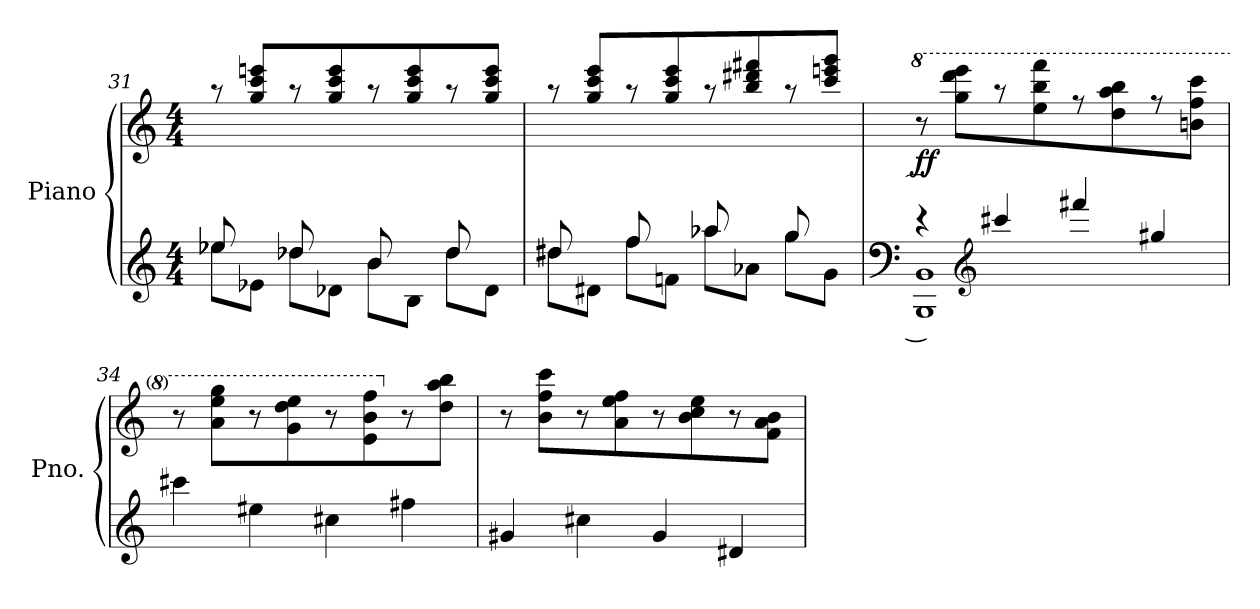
**kern	**kern	**dynam
*part1	*part1	*part1
*staff2	*staff1	*staff1/2
*I"Piano	*	*
*I'Pno.	*	*
*clefG2	*clefG2	*
*k[]	*k[]	*
*M4/4	*M4/4	*
=31	=31	=31
*^	*^	*
8ee-X/L	8ee-\L	8raa	8ryy	.
8ryy	8e-X\J	8gg/ 8ccc/ 8eeeni/L	8dd\	.
8dd-X/	8dd-\L	8raa	8ryy	.
8ryy	8d-X\J	8gg/ 8ccc/ 8eee/	8cc\J	.
8b/L	8b\L	8raa	8ryy	.
8ryy	8B\J	8gg/ 8ccc/ 8eee/	8cc\	.
8dd-/	8dd-\L	8raa	8ryy	.
8ryy	8d-i\J	8gg/ 8ccc/ 8eee/J	8ddni\J	.
=32	=32	=32	=32	=32
8dd#X/L	8dd#\L	8raa	8ryy	.
8ryy	8d#X\J	8gg/ 8ccc/ 8eee/L	8ee\	.
8ff/	8ff\L	8raa	8ryy	.
8ryy	8fni\J	8gg/ 8ccc/ 8eee/	8ff#X\J	.
8aa-X/L	8aa-\L	8raa	8ryy	.
8ryy	8a-X\J	8bb/ 8ddd#X/ 8fff#X/	8ee#X\	.
8gg/	8gg\L	8raa	8ryy	.
8ryy	8g\J	8ccc/ 8eeen/ 8ggg/J	8ff#\J	.
*	*	*v	*v	*
=33	=33	=33	=33
*clefF4	*	*	*
*	*	*8va	*
*	*	*^	*
!LO:TX:b:t=͜	!	!	!	!
!LO:TX:a:t=͡	!	!	!	!
!	!	!	!	!LO:DY:b
*	*	*v	*v	*
4r	1BBB 1BB	8r	ff
.	.	8ggg\ 8dddd\ 8eeee\L	.
*clefG2	*	*	*
4ccc#X/	.	8r	.
.	.	8eee\ 8bbb\ 8ffff\	.
4fff#X/	.	8r	.
.	.	8ddd\ 8aaa\ 8bbb\	.
4gg#X/	.	8r	.
.	.	8bbn\ 8fff\ 8cccc\J	.
*v	*v	*	*
=34	=34	=34
4ccc#X\	8r	.
.	8aa\ 8eee\ 8ggg\L	.
4ee#X\	8r	.
.	8gg\ 8ddd\ 8eee\	.
4cc#X\	8r	.
.	8ee\ 8bb\ 8fff\	.
*	*X8va	*
4ff#X\	8r	.
.	8dd\ 8aa\ 8bb\J	.
=35	=35	=35
4g#X/	8r	.
.	8b\ 8ff\ 8ccc\L	.
4cc#X\	8r	.
.	8a\ 8ee\ 8ff\	.
4g#/	8r	.
.	8b\ 8cc\ 8ee\	.
4d#X/	8r	.
.	8f\ 8a\ 8b\J	.
=	=	=
*-	*-	*-
